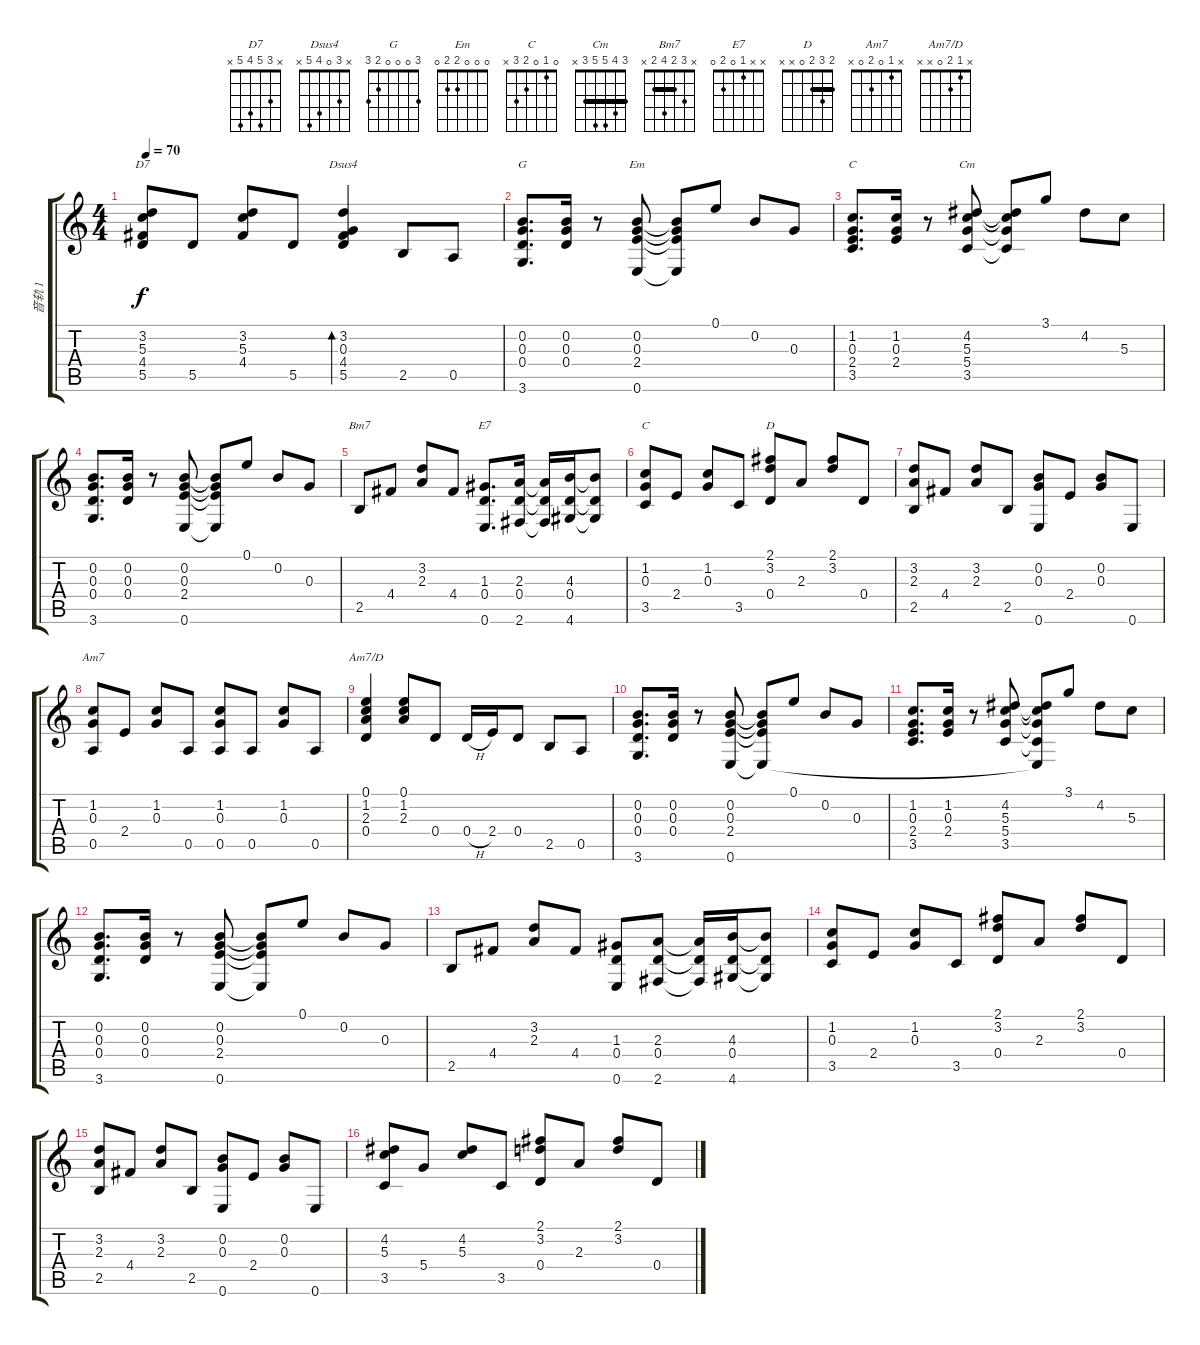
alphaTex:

\track ("音轨 1" "音轨 1") {instrument acousticguitarsteel}
\staff {score tabs}
\tuning (E4 B3 G3 D3 A2 E2) {hide}
\chord ("D7" x 3 5 4 5 x)
\chord ("Dsus4" x 3 0 4 5 x)
\chord ("G" 3 0 0 0 2 3)
\chord ("Em" 0 0 0 2 2 0)
\chord ("C" x 1 0 2 3 x)
\chord ("Cm" 3 4 5 5 3 x) {barre 3}
\chord ("Bm7" x 3 2 4 2 x) {barre 2}
\chord ("E7" x x 1 0 2 0)
\chord ("C" 0 1 0 2 3 x)
\chord ("D" 2 3 2 0 x x) {barre 2}
\chord ("Am7" x 1 0 2 0 x)
\chord ("Am7/D" x 1 2 0 x x)
\ts (4 4)
\tempo 70
\clef g2
\ks c
(3.2 5.3 4.4 5.5).8{ch "D7" dy f} 5.5.8 (3.2 5.3 4.4).8 5.5.8 (3.2 0.3 4.4 5.5).4{bd 480 ch "Dsus4"} 2.5.8 0.5.8 |
(0.2 0.3 0.4 3.6).8{d ch "G"} (0.2 0.3 0.4).16 r.8 (0.2 0.3 2.4 0.6).8{ch "Em"} (0.2{t} 0.3{t} 2.4{t} 0.6{t}).8 0.1.8 0.2.8 0.3.8 |
(1.2 0.3 2.4 3.5).8{d ch "C"} (1.2 0.3 2.4).16 r.8 (4.2 5.3 5.4 3.5).8{ch "Cm"} (4.2{t} 5.3{t} 5.4{t} 3.5{t}).8 3.1.8 4.2.8 5.3.8 |
(0.2 0.3 0.4 3.6).8{d} (0.2 0.3 0.4).16 r.8 (0.2 0.3 2.4 0.6).8 (0.2{t} 0.3{t} 2.4{t} 0.6{t}).8 0.1.8 0.2.8 0.3.8 |
2.5.8{ch "Bm7"} 4.4.8 (3.2 2.3).8 4.4.8 (1.3 0.4 0.6).8{d ch "E7"} (2.3 0.4 2.6).16 (2.3{t} 0.4{t} 2.6{t}).16 (4.3 0.4 4.6).16 (4.3{t} 0.4{t} 4.6{t}).8 |
(1.2 0.3 3.5).8{ch "C"} 2.4.8 (1.2 0.3).8 3.5.8 (2.1 3.2 0.4).8{ch "D"} 2.3.8 (2.1 3.2).8 0.4.8 |
(3.2 2.3 2.5).8 4.4.8 (3.2 2.3).8 2.5.8 (0.2 0.3 0.6).8 2.4.8 (0.2 0.3).8 0.6.8 |
(1.2 0.3 0.5).8{ch "Am7"} 2.4.8 (1.2 0.3).8 0.5.8 (1.2 0.3 0.5).8 0.5.8 (1.2 0.3).8 0.5.8 |
(0.1 1.2 2.3 0.4).4{ch "Am7/D"} (0.1 1.2 2.3).8 0.4.8 0.4{h}.16 2.4.16 0.4.8 2.5.8 0.5.8 |
(0.2 0.3 0.4 3.6).8{d} (0.2 0.3 0.4).16 r.8 (0.2 0.3 2.4 0.6).8 (0.2{t} 0.3{t} 2.4{t} 0.6{t}).8 0.1.8 0.2.8 0.3.8 |
(1.2 0.3 2.4 3.5).8{d} (1.2 0.3 2.4).16 r.8 (4.2 5.3 5.4 3.5).8 (4.2{t} 5.3{t} 5.4{t} 3.5{t} 0.6{t}).8 3.1.8 4.2.8 5.3.8 |
(0.2 0.3 0.4 3.6).8{d} (0.2 0.3 0.4).16 r.8 (0.2 0.3 2.4 0.6).8 (0.2{t} 0.3{t} 2.4{t} 0.6{t}).8 0.1.8 0.2.8 0.3.8 |
2.5.8 4.4.8 (3.2 2.3).8 4.4.8 (1.3 0.4 0.6).8 (2.3 0.4 2.6).8 (2.3{t} 0.4{t} 2.6{t}).16 (4.3 0.4 4.6).16 (4.3{t} 0.4{t} 4.6{t}).8 |
(1.2 0.3 3.5).8 2.4.8 (1.2 0.3).8 3.5.8 (2.1 3.2 0.4).8 2.3.8 (2.1 3.2).8 0.4.8 |
(3.2 2.3 2.5).8 4.4.8 (3.2 2.3).8 2.5.8 (0.2 0.3 0.6).8 2.4.8 (0.2 0.3).8 0.6.8 |
(4.2 5.3 3.5).8 5.4.8 (4.2 5.3).8 3.5.8 (2.1 3.2 0.4).8 2.3.8 (2.1 3.2).8 0.4.8
